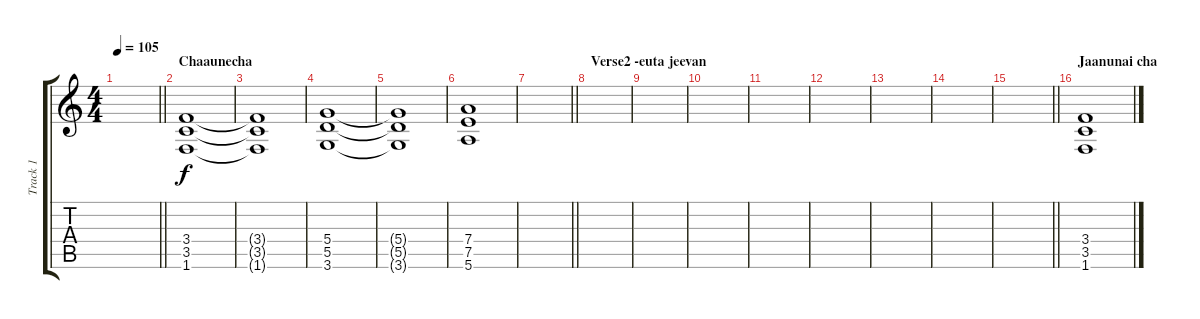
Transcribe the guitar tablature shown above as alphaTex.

\track ("Track 1" "Track 1") {instrument overdrivenguitar}
\staff {score tabs}
\tuning (E4 B3 G3 D3 A2 E2) {hide}
\ts (4 4)
\tempo 105
\clef g2
\barLineRight lightlight
\ks c
|
\section ("" "Chaaunecha")
(3.4 3.5 1.6).1 |
(3.4{t} 3.5{t} 1.6{t}).1 |
(5.4 5.5 3.6).1 |
(5.4{t} 5.5{t} 3.6{t}).1 |
(7.4 7.5 5.6).1 |
\barLineRight lightlight
|
\section ("" "Verse2 -euta jeevan")
|
|
|
|
|
|
|
\barLineRight lightlight
|
\section ("" "Jaanunai cha")
(3.4 3.5 1.6).1
